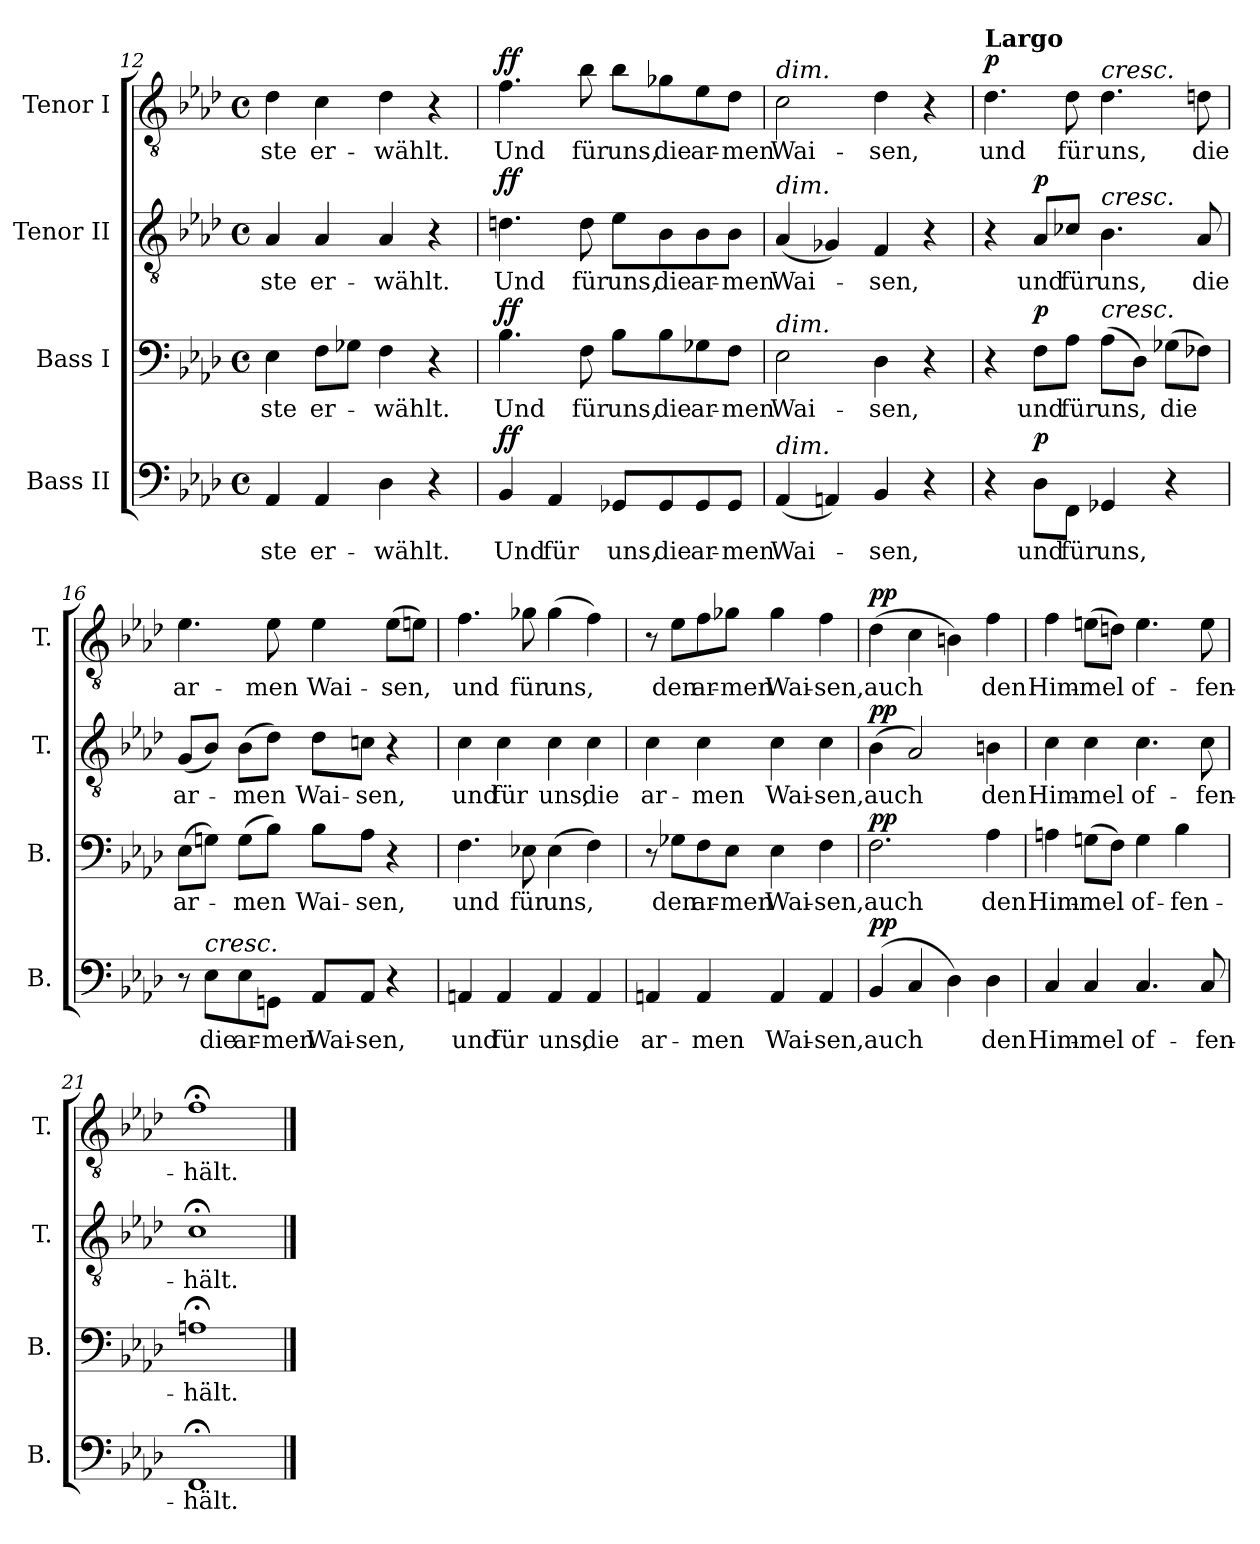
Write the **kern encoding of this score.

**kern	**text	**dynam	**kern	**text	**dynam	**kern	**text	**dynam	**kern	**text	**dynam
*part4	*part4	*part4	*part3	*part3	*part3	*part2	*part2	*part2	*part1	*part1	*part1
*staff4	*staff4	*staff4	*staff3	*staff3	*staff3	*staff2	*staff2	*staff2	*staff1	*staff1	*staff1
*I"Bass II	*	*	*I"Bass I	*	*	*I"Tenor II	*	*	*I"Tenor I	*	*
*I'B.	*	*	*I'B.	*	*	*I'T.	*	*	*I'T.	*	*
*clefF4	*	*	*clefF4	*	*	*clefGv2	*	*	*clefGv2	*	*
*	*	*	*	*	*	*ITrd7c12	*	*	*ITrd7c12	*	*
*k[b-e-a-d-]	*	*	*k[b-e-a-d-]	*	*	*k[b-e-a-d-]	*	*	*k[b-e-a-d-]	*	*
*A-:	*	*	*A-:	*	*	*A-:	*	*	*A-:	*	*
*M4/4	*	*	*M4/4	*	*	*M4/4	*	*	*M4/4	*	*
*met(c)	*	*	*met(c)	*	*	*met(c)	*	*	*met(c)	*	*
=12	=12	=12	=12	=12	=12	=12	=12	=12	=12	=12	=12
!	!LO:LY:b	!	!	!LO:LY:b	!	!	!LO:LY:b	!	!	!LO:LY:b	!
4AA-/	-ste	.	4E-\	-ste	.	4AA-/	-ste	.	4D-\	-ste	.
!	!LO:LY:b	!	!	!LO:LY:b	!	!	!LO:LY:b	!	!	!LO:LY:b	!
4AA-/	er-	.	8F\L	er-	.	4AA-/	er-	.	4C\	er-	.
.	.	.	8G-X\J	.	.	.	.	.	.	.	.
!	!LO:LY:b	!	!	!LO:LY:b	!	!	!LO:LY:b	!	!	!LO:LY:b	!
4D-\	-wählt.	.	4F\	-wählt.	.	4AA-/	-wählt.	.	4D-\	-wählt.	.
4r	.	.	4r	.	.	4r	.	.	4r	.	.
!!LO:LB:g=z
=13	=13	=13	=13	=13	=13	=13	=13	=13	=13	=13	=13
!	!LO:LY:b	!LO:DY:b	!	!LO:LY:b	!LO:DY:b	!	!LO:LY:b	!LO:DY:b	!	!LO:LY:b	!LO:DY:b
4BB-/	Und	ff	4.B-\	Und	ff	4.Dn\	Und	ff	4.F\	Und	ff
!	!LO:LY:b	!	!	!	!	!	!	!	!	!	!
4AA-/	für	.	.	.	.	.	.	.	.	.	.
!	!	!	!	!LO:LY:b	!	!	!LO:LY:b	!	!	!LO:LY:b	!
.	.	.	8F\	für	.	8D\	für	.	8B-\	für	.
!	!LO:LY:b	!	!	!LO:LY:b	!	!	!LO:LY:b	!	!	!LO:LY:b	!
8GG-X/L	uns,	.	8B-\L	uns,	.	8E-\L	uns,	.	8B-\L	uns,	.
!	!LO:LY:b	!	!	!LO:LY:b	!	!	!LO:LY:b	!	!	!LO:LY:b	!
8GG-/	die	.	8B-\	die	.	8BB-\	die	.	8G-X\	die	.
!	!LO:LY:b	!	!	!LO:LY:b	!	!	!LO:LY:b	!	!	!LO:LY:b	!
8GG-/	ar-	.	8G-X\	ar-	.	8BB-\	ar-	.	8E-\	ar-	.
!	!LO:LY:b	!	!	!LO:LY:b	!	!	!LO:LY:b	!	!	!LO:LY:b	!
8GG-/J	-men	.	8F\J	-men	.	8BB-\J	-men	.	8D-\J	-men	.
=14	=14	=14	=14	=14	=14	=14	=14	=14	=14	=14	=14
!	!	!	!	!	!	!	!	!	!LO:TX:a:i:t=dim.	!	!
!	!	!	!	!	!	!LO:TX:a:i:t=dim.	!	!	!	!	!
!	!	!	!LO:TX:a:i:t=dim.	!	!	!	!	!	!	!	!
!LO:TX:a:i:t=dim.	!	!	!	!	!	!	!	!	!	!	!
!	!LO:LY:b	!	!	!LO:LY:b	!	!	!LO:LY:b	!	!	!LO:LY:b	!
(<4AA-/	Wai-	.	2E-\	Wai-	.	(<4AA-/	Wai-	.	2C\	Wai-	.
4AAn/)	.	.	.	.	.	4GG-X/)	.	.	.	.	.
!	!LO:LY:b	!	!	!LO:LY:b	!	!	!LO:LY:b	!	!	!LO:LY:b	!
4BB-/	-sen,	.	4D-\	-sen,	.	4FF/	-sen,	.	4D-\	-sen,	.
4r	.	.	4r	.	.	4r	.	.	4r	.	.
=15	=15	=15	=15	=15	=15	=15	=15	=15	=15	=15	=15
*	*	*	*	*	*	*	*	*	*MM50	*	*
!	!	!	!	!	!	!	!	!	!LO:TX:a:B:t=Largo	!	!
!	!	!	!	!	!	!	!	!	!	!LO:LY:b	!LO:DY:b
4r	.	.	4r	.	.	4r	.	.	4.D-\	und	p
!	!LO:LY:b	!LO:DY:b	!	!LO:LY:b	!LO:DY:b	!	!LO:LY:b	!LO:DY:b	!	!	!
8D-\L	und	p	8F\L	und	p	8AA-/L	und	p	.	.	.
!	!LO:LY:b	!	!	!LO:LY:b	!	!	!LO:LY:b	!	!	!LO:LY:b	!
8FF\J	für	.	8A-\J	für	.	8C-X/J	für	.	8D-\	für	.
!	!	!	!	!	!	!	!	!	!LO:TX:a:i:t=cresc.	!	!
!	!	!	!	!	!	!LO:TX:a:i:t=cresc.	!	!	!	!	!
!	!	!	!LO:TX:a:i:t=cresc.	!	!	!	!	!	!	!	!
!	!LO:LY:b	!	!	!LO:LY:b	!	!	!LO:LY:b	!	!	!LO:LY:b	!
4GG-X/	uns,	.	(>8A-\L	uns,	.	4.BB-\	uns,	.	4.D-\	uns,	.
.	.	.	8D-\J)	.	.	.	.	.	.	.	.
!	!	!	!	!LO:LY:b	!	!	!	!	!	!	!
4r	.	.	(>8G-X\L	die	.	.	.	.	.	.	.
!	!	!	!	!	!	!	!LO:LY:b	!	!	!LO:LY:b	!
.	.	.	8F-X\J)	.	.	8AA-/	die	.	8Dn\	die	.
=16	=16	=16	=16	=16	=16	=16	=16	=16	=16	=16	=16
!	!	!	!	!LO:LY:b	!	!	!LO:LY:b	!	!	!LO:LY:b	!
8r	.	.	(>8E-\L	ar-	.	(<8GG/L	ar-	.	4.E-\	ar-	.
!LO:TX:a:i:t=cresc.	!	!	!	!	!	!	!	!	!	!	!
!	!LO:LY:b	!	!	!	!	!	!	!	!	!	!
8E-\L	die	.	8Gn\J)	.	.	8BB-/J)	.	.	.	.	.
!	!LO:LY:b	!	!	!LO:LY:b	!	!	!LO:LY:b	!	!	!	!
8E-\	ar-	.	(>8G\L	-men	.	(>8BB-\L	-men	.	.	.	.
!	!LO:LY:b	!	!	!	!	!	!	!	!	!LO:LY:b	!
8GGn\J	-men	.	8B-\J)	.	.	8D-\J)	.	.	8E-\	-men	.
!	!LO:LY:b	!	!	!LO:LY:b	!	!	!LO:LY:b	!	!	!LO:LY:b	!
8AA-/L	Wai-	.	8B-\L	Wai-	.	8D-\L	Wai-	.	4E-\	Wai-	.
!	!LO:LY:b	!	!	!LO:LY:b	!	!	!LO:LY:b	!	!	!	!
8AA-/J	-sen,	.	8A-\J	-sen,	.	8Cn\J	-sen,	.	.	.	.
!	!	!	!	!	!	!	!	!	!	!LO:LY:b	!
4r	.	.	4r	.	.	4r	.	.	(>8E-\L	-sen,	.
.	.	.	.	.	.	.	.	.	8En\J)	.	.
!!LO:PB:g=z
=17	=17	=17	=17	=17	=17	=17	=17	=17	=17	=17	=17
!	!LO:LY:b	!	!	!LO:LY:b	!	!	!LO:LY:b	!	!	!LO:LY:b	!
4AAn/	und	.	4.F\	und	.	4C\	und	.	4.F\	und	.
!	!LO:LY:b	!	!	!	!	!	!LO:LY:b	!	!	!	!
4AA/	für	.	.	.	.	4C\	für	.	.	.	.
!	!	!	!	!LO:LY:b	!	!	!	!	!	!LO:LY:b	!
.	.	.	8E-X\	für	.	.	.	.	8G-X\	für	.
!	!LO:LY:b	!	!	!LO:LY:b	!	!	!LO:LY:b	!	!	!LO:LY:b	!
4AA/	uns,	.	(>4E-\	uns,	.	4C\	uns,	.	(>4G-\	uns,	.
!	!LO:LY:b	!	!	!	!	!	!LO:LY:b	!	!	!	!
4AA/	die	.	4F\)	.	.	4C\	die	.	4F\)	.	.
=18	=18	=18	=18	=18	=18	=18	=18	=18	=18	=18	=18
!	!LO:LY:b	!	!	!	!	!	!LO:LY:b	!	!	!	!
4AAn/	ar-	.	8r	.	.	4C\	ar-	.	8r	.	.
!	!	!	!	!LO:LY:b	!	!	!	!	!	!LO:LY:b	!
.	.	.	8G-X\L	den	.	.	.	.	8E-\L	den	.
!	!LO:LY:b	!	!	!LO:LY:b	!	!	!LO:LY:b	!	!	!LO:LY:b	!
4AA/	-men	.	8F\	ar-	.	4C\	-men	.	8F\	ar-	.
!	!	!	!	!LO:LY:b	!	!	!	!	!	!LO:LY:b	!
.	.	.	8E-\J	-men	.	.	.	.	8G-X\J	-men	.
!	!LO:LY:b	!	!	!LO:LY:b	!	!	!LO:LY:b	!	!	!LO:LY:b	!
4AA/	Wai-	.	4E-\	Wai-	.	4C\	Wai-	.	4G-\	Wai-	.
!	!LO:LY:b	!	!	!LO:LY:b	!	!	!LO:LY:b	!	!	!LO:LY:b	!
4AA/	-sen,	.	4F\	-sen,	.	4C\	-sen,	.	4F\	-sen,	.
=19	=19	=19	=19	=19	=19	=19	=19	=19	=19	=19	=19
!	!LO:LY:b	!LO:DY:b	!	!LO:LY:b	!LO:DY:b	!	!LO:LY:b	!LO:DY:b	!	!LO:LY:b	!LO:DY:b
(>4BB-/	auch	pp	2.F\	auch	pp	(>4BB-\	auch	pp	(>4D-\	auch	pp
4C/	.	.	.	.	.	2AA-/)	.	.	4C\	.	.
4D-\)	.	.	.	.	.	.	.	.	4BBn\)	.	.
!	!LO:LY:b	!	!	!LO:LY:b	!	!	!LO:LY:b	!	!	!LO:LY:b	!
4D-\	den	.	4A-\	den	.	4BBn\	den	.	4F\	den	.
=20	=20	=20	=20	=20	=20	=20	=20	=20	=20	=20	=20
!	!LO:LY:b	!	!	!LO:LY:b	!	!	!LO:LY:b	!	!	!LO:LY:b	!
4C/	Him-	.	4An\	Him-	.	4C\	Him-	.	4F\	Him-	.
!	!LO:LY:b	!	!	!LO:LY:b	!	!	!LO:LY:b	!	!	!LO:LY:b	!
4C/	-mel	.	(>8Gn\L	-mel	.	4C\	-mel	.	(>8En\L	-mel	.
.	.	.	8F\J)	.	.	.	.	.	8Dn\J)	.	.
!	!LO:LY:b	!	!	!LO:LY:b	!	!	!LO:LY:b	!	!	!LO:LY:b	!
4.C/	of-	.	4G\	of-	.	4.C\	of-	.	4.E\	of-	.
!	!	!	!	!LO:LY:b	!	!	!	!	!	!	!
.	.	.	4B-\	-fen-	.	.	.	.	.	.	.
!	!LO:LY:b	!	!	!	!	!	!LO:LY:b	!	!	!LO:LY:b	!
8C/	-fen-	.	.	.	.	8C\	-fen-	.	8E\	-fen-	.
=21	=21	=21	=21	=21	=21	=21	=21	=21	=21	=21	=21
!	!LO:LY:b	!	!	!LO:LY:b	!	!	!LO:LY:b	!	!	!LO:LY:b	!
1FF;<	-hält.	.	1An;<	-hält.	.	1C;<	-hält.	.	1F;<	-hält.	.
==	==	==	==	==	==	==	==	==	==	==	==
*-	*-	*-	*-	*-	*-	*-	*-	*-	*-	*-	*-
